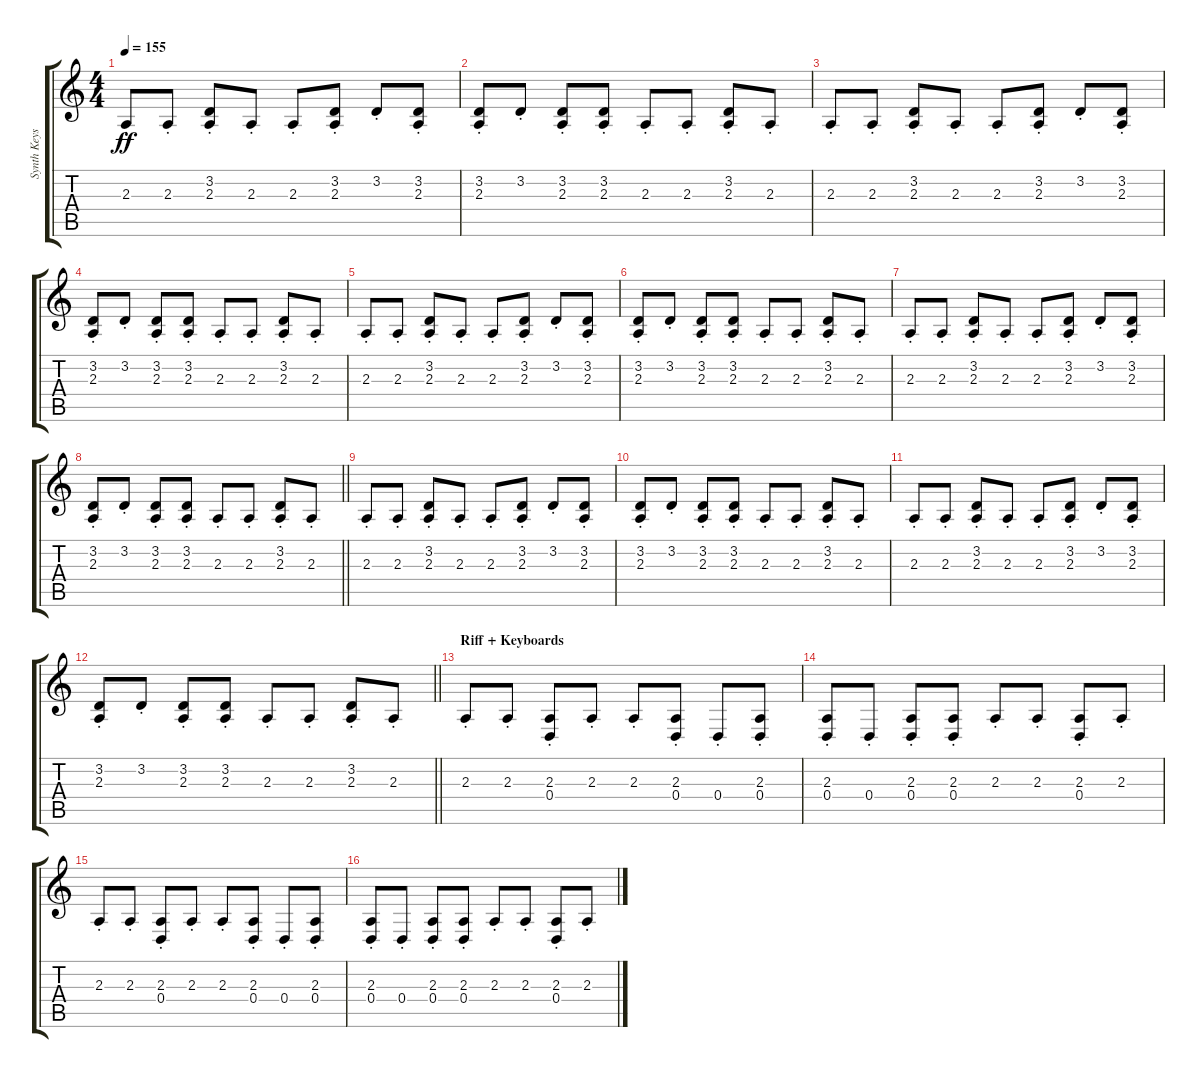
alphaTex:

\track ("Synth Keys" "Synth Keys") {instrument lead2sawtooth}
\staff {score tabs}
\tuning (E4 B3 G3 D3 A2 E2) {hide}
\ts (4 4)
\tempo 155
\clef g2
\ks c
2.3{st}.8{dy ff} 2.3{st}.8 (3.2{st} 2.3{st}).8 2.3{st}.8 2.3{st}.8 (3.2{st} 2.3{st}).8 3.2{st}.8 (3.2{st} 2.3{st}).8 |
(3.2{st} 2.3{st}).8 3.2{st}.8 (3.2{st} 2.3{st}).8 (3.2{st} 2.3{st}).8 2.3{st}.8 2.3{st}.8 (3.2{st} 2.3{st}).8 2.3{st}.8 |
2.3{st}.8 2.3{st}.8 (3.2{st} 2.3{st}).8 2.3{st}.8 2.3{st}.8 (3.2{st} 2.3{st}).8 3.2{st}.8 (3.2{st} 2.3{st}).8 |
(3.2{st} 2.3{st}).8 3.2{st}.8 (3.2{st} 2.3{st}).8 (3.2{st} 2.3{st}).8 2.3{st}.8 2.3{st}.8 (3.2{st} 2.3{st}).8 2.3{st}.8 |
2.3{st}.8 2.3{st}.8 (3.2{st} 2.3{st}).8 2.3{st}.8 2.3{st}.8 (3.2{st} 2.3{st}).8 3.2{st}.8 (3.2{st} 2.3{st}).8 |
(3.2{st} 2.3{st}).8 3.2{st}.8 (3.2{st} 2.3{st}).8 (3.2{st} 2.3{st}).8 2.3{st}.8 2.3{st}.8 (3.2{st} 2.3{st}).8 2.3{st}.8 |
2.3{st}.8 2.3{st}.8 (3.2{st} 2.3{st}).8 2.3{st}.8 2.3{st}.8 (3.2{st} 2.3{st}).8 3.2{st}.8 (3.2{st} 2.3{st}).8 |
\barLineRight lightlight
(3.2{st} 2.3{st}).8 3.2{st}.8 (3.2{st} 2.3{st}).8 (3.2{st} 2.3{st}).8 2.3{st}.8 2.3{st}.8 (3.2{st} 2.3{st}).8 2.3{st}.8 |
2.3{st}.8 2.3{st}.8 (3.2{st} 2.3{st}).8 2.3{st}.8 2.3{st}.8 (3.2{st} 2.3{st}).8 3.2{st}.8 (3.2{st} 2.3{st}).8 |
(3.2{st} 2.3{st}).8 3.2{st}.8 (3.2{st} 2.3{st}).8 (3.2{st} 2.3{st}).8 2.3{st}.8 2.3{st}.8 (3.2{st} 2.3{st}).8 2.3{st}.8 |
2.3{st}.8 2.3{st}.8 (3.2{st} 2.3{st}).8 2.3{st}.8 2.3{st}.8 (3.2{st} 2.3{st}).8 3.2{st}.8 (3.2{st} 2.3{st}).8 |
\barLineRight lightlight
(3.2{st} 2.3{st}).8 3.2{st}.8 (3.2{st} 2.3{st}).8 (3.2{st} 2.3{st}).8 2.3{st}.8 2.3{st}.8 (3.2{st} 2.3{st}).8 2.3{st}.8 |
\section ("" "Riff + Keyboards")
2.3{st}.8 2.3{st}.8 (2.3{st} 0.4{st}).8 2.3{st}.8 2.3{st}.8 (2.3{st} 0.4{st}).8 0.4{st}.8 (2.3{st} 0.4{st}).8 |
(2.3{st} 0.4{st}).8 0.4{st}.8 (2.3{st} 0.4{st}).8 (2.3{st} 0.4{st}).8 2.3{st}.8 2.3{st}.8 (2.3{st} 0.4{st}).8 2.3{st}.8 |
2.3{st}.8 2.3{st}.8 (2.3{st} 0.4{st}).8 2.3{st}.8 2.3{st}.8 (2.3{st} 0.4{st}).8 0.4{st}.8 (2.3{st} 0.4{st}).8 |
(2.3{st} 0.4{st}).8 0.4{st}.8 (2.3{st} 0.4{st}).8 (2.3{st} 0.4{st}).8 2.3{st}.8 2.3{st}.8 (2.3{st} 0.4{st}).8 2.3{st}.8
